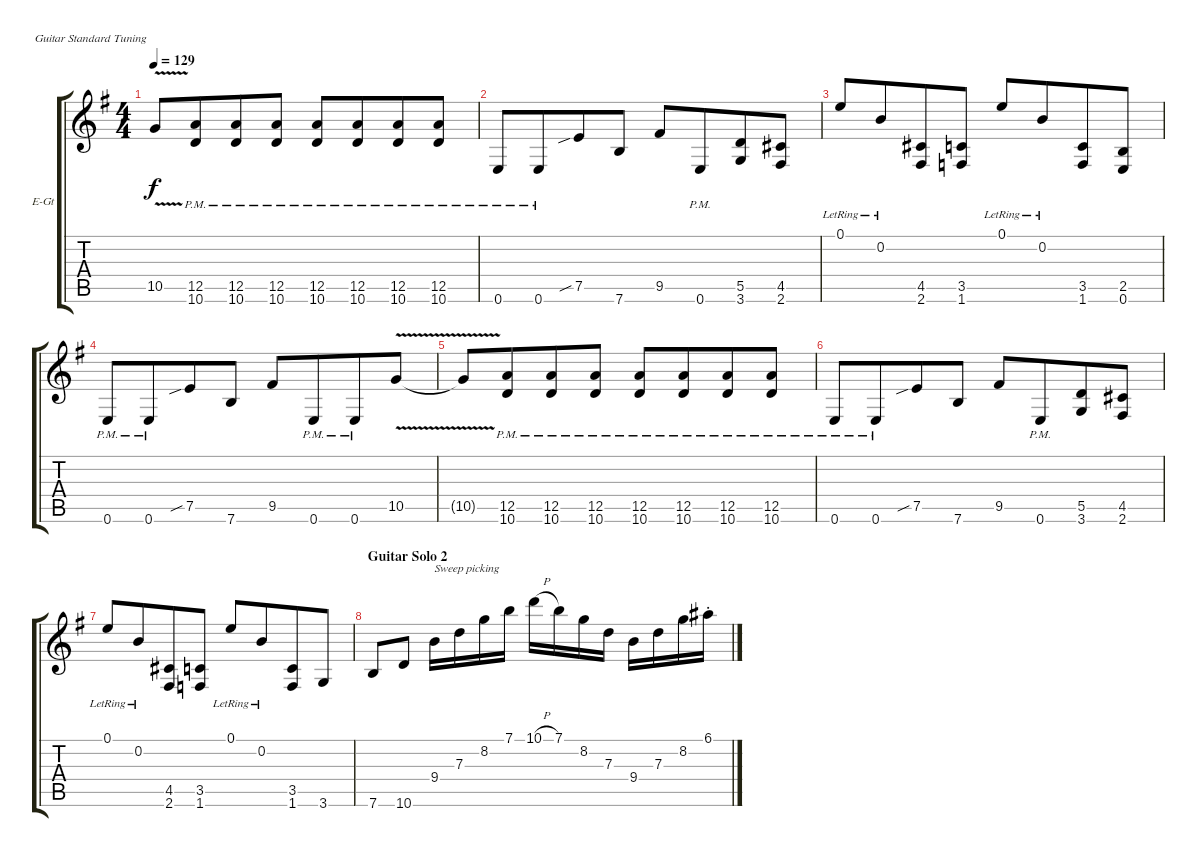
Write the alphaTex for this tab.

\defaultSystemsLayout 4
\bracketExtendMode groupsimilarinstruments
\firstSystemTrackNameOrientation horizontal
\otherSystemsTrackNameOrientation horizontal
\track ("Marty Friendman" "E-Gt") {instrument distortionguitar}
\staff {score tabs}
\tuning (E4 B3 G3 D3 A2 E2)
\ts (4 4)
\tempo 129
\clef g2
\ks g
10.5{v t}.8{dy f beam merge} (10.6 12.5{pm}).8{beam merge} (10.6 12.5{pm}).8{beam merge} (10.6 12.5{pm}).8 (10.6 12.5{pm}).8{beam merge} (10.6 12.5{pm}).8{beam merge} (10.6 12.5{pm}).8{beam merge} (10.6 12.5{pm}).8 |
0.6{pm}.8{beam merge} 0.6{pm}.8{beam merge} 7.5{sib}.8{beam merge} 7.6.8 9.5.8{beam merge} 0.6{pm}.8{beam merge} (3.6 5.5).8{beam merge} (2.6 4.5).8 |
0.1{lr}.8{beam merge} 0.2{lr}.8{beam merge} (2.6 4.5).8{beam merge} (1.6 3.5).8 0.1{lr}.8{beam merge} 0.2{lr}.8{beam merge} (1.6 3.5).8{beam merge} (0.6 2.5).8 |
0.6{pm}.8{beam merge} 0.6{pm}.8{beam merge} 7.5{sib}.8{beam merge} 7.6.8 9.5.8{beam merge} 0.6{pm}.8{beam merge} 0.6{pm}.8{beam merge} 10.5{v}.8 |
10.5{v t}.8{beam merge} (10.6 12.5{pm}).8{beam merge} (10.6 12.5{pm}).8{beam merge} (10.6 12.5{pm}).8 (10.6 12.5{pm}).8{beam merge} (10.6 12.5{pm}).8{beam merge} (10.6 12.5{pm}).8{beam merge} (10.6 12.5{pm}).8 |
0.6{pm}.8{beam merge} 0.6{pm}.8{beam merge} 7.5{sib}.8{beam merge} 7.6.8 9.5.8{beam merge} 0.6{pm}.8{beam merge} (3.6 5.5).8{beam merge} (2.6 4.5).8 |
0.1{lr}.8{beam merge} 0.2{lr}.8{beam merge} (2.6 4.5).8{beam merge} (3.5 1.6).8 0.1{lr}.8{beam merge} 0.2{lr}.8{beam merge} (1.6 3.5).8{beam merge} 3.6.8 |
\section ("" "Guitar Solo 2")
7.6.8 10.6.8 9.4.16{txt "Sweep picking"} 7.3.16 8.2.16 7.1.16 10.1{h}.16 7.1.16 8.2.16 7.3.16 9.4.16 7.3.16 8.2.16 6.1{st}.16
